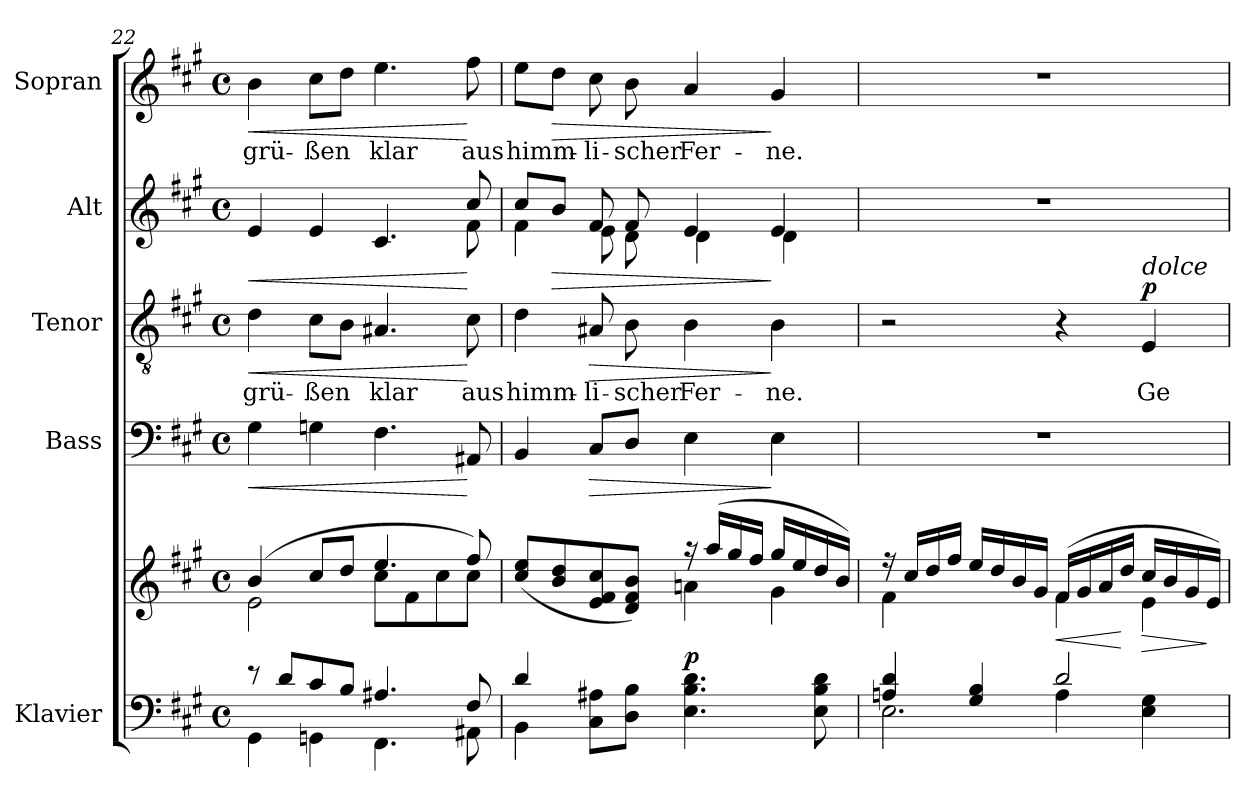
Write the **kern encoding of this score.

**kern	**kern	**dynam	**kern	**dynam	**kern	**text	**dynam	**kern	**dynam	**kern	**text	**dynam
*part5	*part5	*part5	*part4	*part4	*part3	*part3	*part3	*part2	*part2	*part1	*part1	*part1
*staff6	*staff5	*staff5/6	*staff4	*staff4	*staff3	*staff3	*staff3	*staff2	*staff2	*staff1	*staff1	*staff1
*I"Klavier	*	*	*I"Bass	*	*I"Tenor	*	*	*I"Alt	*	*I"Sopran	*	*
*	*	*	*I'B	*	*I'T	*	*	*I'A	*	*I'S	*	*
*clefF4	*clefG2	*	*clefF4	*	*clefGv2	*	*	*clefG2	*	*clefG2	*	*
*k[f#c#g#]	*k[f#c#g#]	*	*k[f#c#g#]	*	*k[f#c#g#]	*	*	*k[f#c#g#]	*	*k[f#c#g#]	*	*
*M4/4	*M4/4	*	*M4/4	*	*M4/4	*	*	*M4/4	*	*M4/4	*	*
*met(c)	*met(c)	*	*met(c)	*	*met(c)	*	*	*met(c)	*	*met(c)	*	*
=22	=22	=22	=22	=22	=22	=22	=22	=22	=22	=22	=22	=22
*^	*^	*	*	*	*	*	*	*	*	*	*	*
!	!	!	!	!	!	!LO:HP:b	!	!LO:LY:b	!LO:HP:b	!	!LO:HP:b	!	!LO:LY:b	!LO:HP:b
*	*	*	*	*	*	*	*	*	*	*^	*	*	*	*
8r	4GG#\	(4b/	2e\	.	4G#\	<	4d\	grü-	<	4e/	2..ryy	<	4b\	grü-	<
8d/L	.	.	.	.	.	.	.	.	.	.	.	.	.	.	.
!	!	!	!	!	!	!	!	!LO:LY:b	!	!	!	!	!	!LO:LY:b	!
8c#/	4GGn\	8cc#/L	.	.	4Gn\	.	8c#\L	-ßen	.	4e/	.	.	8cc#\L	-ßen	.
8B/J	.	8dd/J	.	.	.	.	8B\J	.	.	.	.	.	8dd\J	.	.
!	!	!	!	!	!	!	!	!LO:LY:b	!	!	!	!	!	!LO:LY:b	!
4.A#X/	4.FF#\	4.ee/	8cc#\L	.	4.F#\	.	4.A#X/	klar	.	4.c#/	.	.	4.ee\	klar	.
.	.	.	8f#\	.	.	.	.	.	.	.	.	.	.	.	.
.	.	.	8cc#\	.	.	.	.	.	.	.	.	.	.	.	.
!	!	!	!	!	!	!	!	!LO:LY:b	!	!	!	!	!	!LO:LY:b	!
8F#/	8AA#X\	8ff#/)	8cc#\J	.	8AA#X/	[	8c#\	aus	[	8cc#/	8f#\	[	8ff#\	aus	[
=23	=23	=23	=23	=23	=23	=23	=23	=23	=23	=23	=23	=23	=23	=23	=23
!	!	!	!	!	!	!	!	!LO:LY:b	!	!	!	!	!	!LO:LY:b	!
4d/	(4BB\	(8cc#/ 8ee/L	2ryy	.	4BB/	.	4d\	himm-	.	8cc#/L	4f#\	.	8ee\L	himm-	.
!	!	!	!	!	!	!	!	!	!	!	!	!LO:HP:b	!	!	!LO:HP:b
.	.	8b/ 8dd/	.	.	.	.	.	.	.	8b/J	.	>	8dd\J	.	>
!	!	!	!	!	!	!LO:HP:b	!	!LO:LY:b	!LO:HP:b	!	!	!	!	!LO:LY:b	!
8C#\ 8A#X\L	2.ryy	8e/ 8f#/ 8cc#/	.	.	8C#/L	>	8A#X/	-li-	>	8f#/	8e\	.	8cc#\	-li-	.
!	!	!	!	!	!	!	!	!LO:LY:b	!	!	!	!	!	!LO:LY:b	!
8D\ 8B\J	.	8d/ 8f#/ 8b/J)	.	.	8D/J	.	8B\	-scher	.	8f#/	8d\	.	8b\	-scher	.
!	!	!	!	!LO:DY:a=2	!	!	!	!LO:LY:b	!	!	!	!	!	!LO:LY:b	!
4.E\ 4.B\ 4.d\	.	16r	4an\	p	4E\	.	4B\	Fer-	.	4e/	4d\	.	4a/	Fer-	.
.	.	(16aa/LL	.	.	.	.	.	.	.	.	.	.	.	.	.
.	.	16gg#/	.	.	.	.	.	.	.	.	.	.	.	.	.
.	.	16ff#/JJ	.	.	.	.	.	.	.	.	.	.	.	.	.
!	!	!	!	!	!	!	!	!LO:LY:b	!	!	!	!	!	!LO:LY:b	!
.	.	16gg#/LL	4g#\	.	4E\	]	4B\	-ne.	]	4e/	4d\	]	4g#/	-ne.	]
.	.	16ee/	.	.	.	.	.	.	.	.	.	.	.	.	.
8E\ 8B\ 8d\	.	16dd/	.	.	.	.	.	.	.	.	.	.	.	.	.
.	.	16b/JJ)	.	.	.	.	.	.	.	.	.	.	.	.	.
*	*	*	*	*	*	*	*	*	*	*v	*v	*	*	*	*
!!LO:LB:g=z
=24	=24	=24	=24	=24	=24	=24	=24	=24	=24	=24	=24	=24	=24	=24
*	*^	*	*	*	*	*	*	*	*	*	*	*	*	*
4An/ 4d/	2.E\	2ryy	16r	4f#\	.	1r	.	2r	.	.	1r	.	1r	.	.
.	.	.	16cc#/LL	.	.	.	.	.	.	.	.	.	.	.	.
.	.	.	16dd/	.	.	.	.	.	.	.	.	.	.	.	.
.	.	.	16ff#/JJ	.	.	.	.	.	.	.	.	.	.	.	.
4G#/ 4B/	.	.	16ee/LL	4ryy	.	.	.	.	.	.	.	.	.	.	.
.	.	.	16dd/	.	.	.	.	.	.	.	.	.	.	.	.
.	.	.	16b/	.	.	.	.	.	.	.	.	.	.	.	.
.	.	.	16g#/JJ)	.	.	.	.	.	.	.	.	.	.	.	.
!	!	!	!	!	!LO:HP:b	!	!	!	!	!	!	!	!	!	!
2d/	.	4A\	(>16f#/LL	4f#\	<	.	.	4r	.	.	.	.	.	.	.
.	.	.	16g#/	.	.	.	.	.	.	.	.	.	.	.	.
.	.	.	16a/	.	.	.	.	.	.	.	.	.	.	.	.
.	.	.	16dd/JJ	.	[	.	.	.	.	.	.	.	.	.	.
!	!	!	!	!	!	!	!	!LO:TX:a:i:t=dolce	!	!	!	!	!	!	!
!	!	!	!	!	!LO:HP:b	!	!	!	!LO:LY:b	!LO:DY:a	!	!	!	!	!
.	4ryy	4E\ 4G#\	16cc#/LL	4e\	>	.	.	4E/	Ge-	p	.	.	.	.	.
.	.	.	16b/	.	.	.	.	.	.	.	.	.	.	.	.
.	.	.	16g#/	.	.	.	.	.	.	.	.	.	.	.	.
.	.	.	16e/JJ)	.	]	.	.	.	.	.	.	.	.	.	.
*v	*v	*v	*	*	*	*	*	*	*	*	*	*	*	*	*
*	*v	*v	*	*	*	*	*	*	*	*	*	*	*
=	=	=	=	=	=	=	=	=	=	=	=	=
*-	*-	*-	*-	*-	*-	*-	*-	*-	*-	*-	*-	*-
